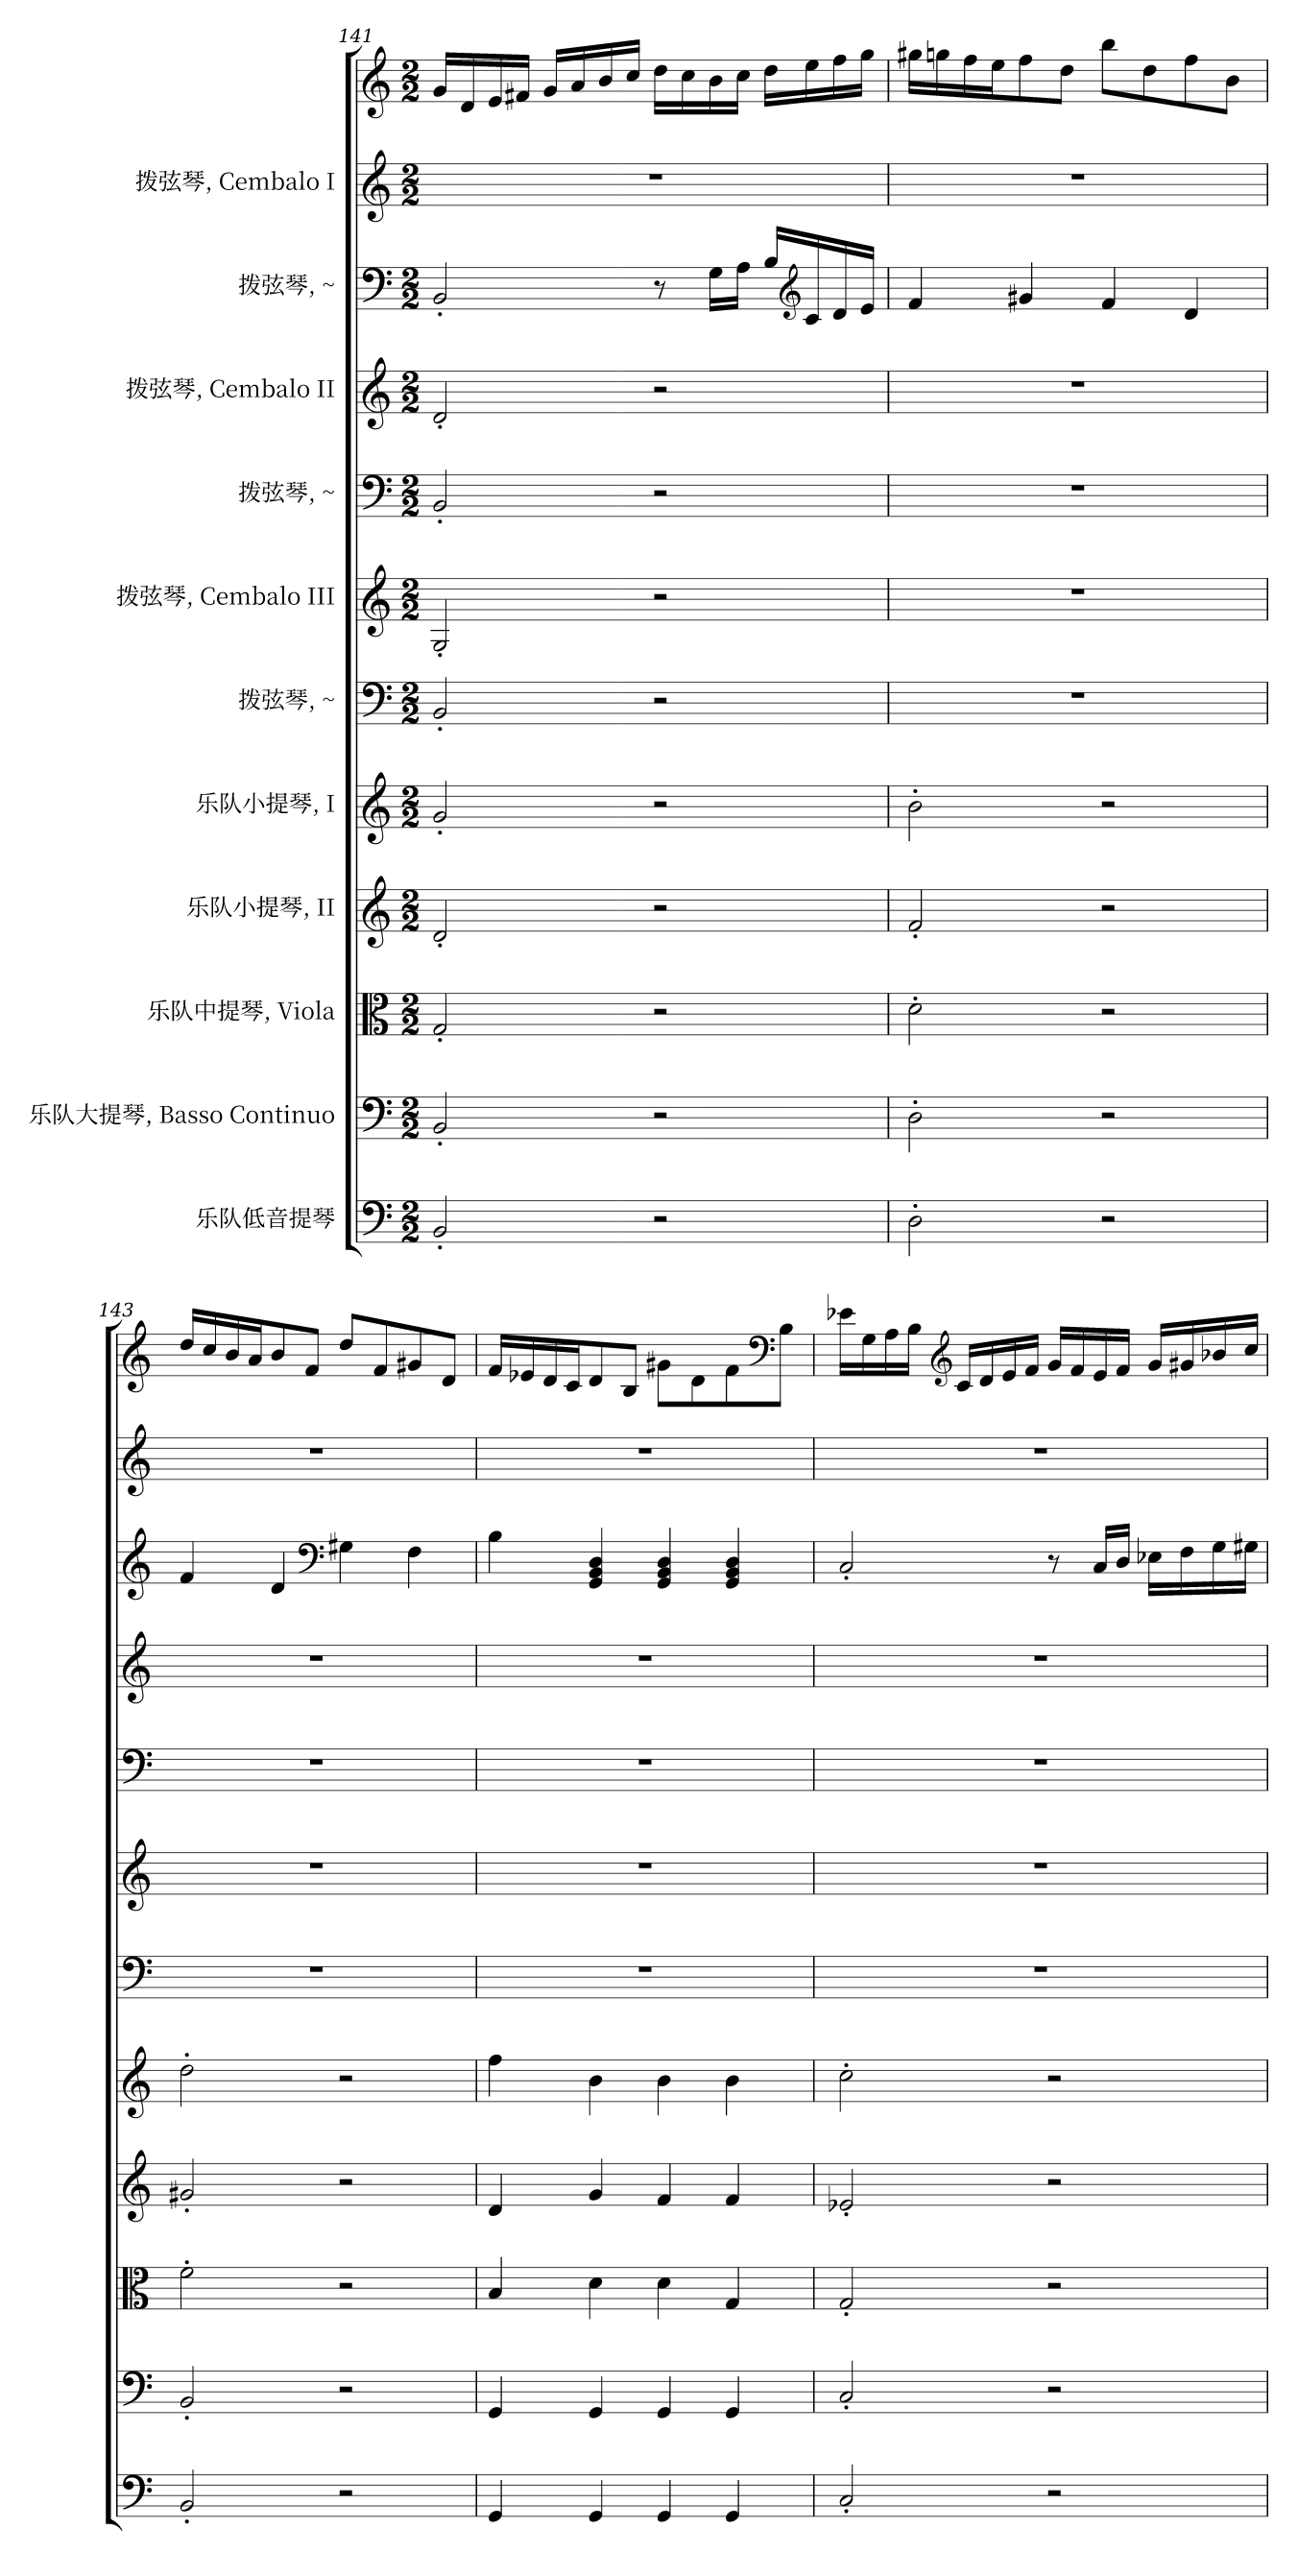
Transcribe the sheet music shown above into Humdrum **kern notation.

**kern	**kern	**kern	**kern	**kern	**kern	**kern	**kern	**kern	**kern	**kern	**kern
*part11	*part10	*part9	*part8	*part7	*part6	*part5	*part4	*part3	*part2	*part1	*part1
*staff12	*staff11	*staff10	*staff9	*staff8	*staff7	*staff6	*staff5	*staff4	*staff3	*staff2	*staff1
*I"乐队低音提琴	*I"乐队大提琴, Basso Continuo	*I"乐队中提琴, Viola	*I"乐队小提琴, II	*I"乐队小提琴, I	*I"拨弦琴, ~	*I"拨弦琴, Cembalo III	*I"拨弦琴, ~	*I"拨弦琴, Cembalo II	*I"拨弦琴, ~	*I"拨弦琴, Cembalo I	*
*clefF4	*clefF4	*clefC3	*clefG2	*clefG2	*clefF4	*clefG2	*clefF4	*clefG2	*clefF4	*clefG2	*clefG2
*ITrd7c12	*	*	*	*	*	*	*	*	*	*	*
*k[]	*k[]	*k[]	*k[]	*k[]	*k[]	*k[]	*k[]	*k[]	*k[]	*k[]	*k[]
*M2/2	*M2/2	*M2/2	*M2/2	*M2/2	*M2/2	*M2/2	*M2/2	*M2/2	*M2/2	*M2/2	*M2/2
=141	=141	=141	=141	=141	=141	=141	=141	=141	=141	=141	=141
2BBB'/	2BB'/	2G'/	2d'/	2g'/	2BB'/	2G'/	2BB'/	2d'/	2BB'/	1r	16g/LL
.	.	.	.	.	.	.	.	.	.	.	16d/
.	.	.	.	.	.	.	.	.	.	.	16e/
.	.	.	.	.	.	.	.	.	.	.	16f#X/JJ
.	.	.	.	.	.	.	.	.	.	.	16g/LL
.	.	.	.	.	.	.	.	.	.	.	16a/
.	.	.	.	.	.	.	.	.	.	.	16b/
.	.	.	.	.	.	.	.	.	.	.	16cc/JJ
2r	2r	2r	2r	2r	2r	2r	2r	2r	8r	.	16dd\LL
.	.	.	.	.	.	.	.	.	.	.	16cc\
.	.	.	.	.	.	.	.	.	16G\LL	.	16b\
.	.	.	.	.	.	.	.	.	16A\JJ	.	16cc\JJ
.	.	.	.	.	.	.	.	.	16B/LL	.	16dd\LL
*	*	*	*	*	*	*	*	*	*clefG2	*	*
.	.	.	.	.	.	.	.	.	16c/	.	16ee\
.	.	.	.	.	.	.	.	.	16d/	.	16ff\
.	.	.	.	.	.	.	.	.	16e/JJ	.	16gg\JJ
=142	=142	=142	=142	=142	=142	=142	=142	=142	=142	=142	=142
2DD'\	2D'\	2d'\	2f'/	2b'\	1r	1r	1r	1r	4f/	1r	16gg#X\LL
.	.	.	.	.	.	.	.	.	.	.	16ggn\
.	.	.	.	.	.	.	.	.	.	.	16ff\
.	.	.	.	.	.	.	.	.	.	.	16ee\J
.	.	.	.	.	.	.	.	.	4g#X/	.	8ff\
.	.	.	.	.	.	.	.	.	.	.	8dd\J
2r	2r	2r	2r	2r	.	.	.	.	4f/	.	8bb\L
.	.	.	.	.	.	.	.	.	.	.	8dd\
.	.	.	.	.	.	.	.	.	4d/	.	8ff\
.	.	.	.	.	.	.	.	.	.	.	8b\J
!!LO:PB:g=z
=143	=143	=143	=143	=143	=143	=143	=143	=143	=143	=143	=143
2BBB'/	2BB'/	2f'\	2g#X'/	2dd'\	1r	1r	1r	1r	4f/	1r	16dd/LL
.	.	.	.	.	.	.	.	.	.	.	16cc/
.	.	.	.	.	.	.	.	.	.	.	16b/
.	.	.	.	.	.	.	.	.	.	.	16a/J
.	.	.	.	.	.	.	.	.	4d/	.	8b/
.	.	.	.	.	.	.	.	.	.	.	8f/J
*	*	*	*	*	*	*	*	*	*clefF4	*	*
2r	2r	2r	2r	2r	.	.	.	.	4G#X\	.	8dd/L
.	.	.	.	.	.	.	.	.	.	.	8f/
.	.	.	.	.	.	.	.	.	4F\	.	8g#X/
.	.	.	.	.	.	.	.	.	.	.	8d/J
=144	=144	=144	=144	=144	=144	=144	=144	=144	=144	=144	=144
4GGG/	4GG/	4B/	4d/	4ff\	1r	1r	1r	1r	4B\	1r	16f/LL
.	.	.	.	.	.	.	.	.	.	.	16e-X/
.	.	.	.	.	.	.	.	.	.	.	16d/
.	.	.	.	.	.	.	.	.	.	.	16c/J
4GGG/	4GG/	4d\	4g/	4b\	.	.	.	.	4GG/ 4BB/ 4D/	.	8d/
.	.	.	.	.	.	.	.	.	.	.	8B/J
4GGG/	4GG/	4d\	4f/	4b\	.	.	.	.	4GG/ 4BB/ 4D/	.	8g#X\L
.	.	.	.	.	.	.	.	.	.	.	8d\
4GGG/	4GG/	4G/	4f/	4b\	.	.	.	.	4GG/ 4BB/ 4D/	.	8f\
*	*	*	*	*	*	*	*	*	*	*	*clefF4
.	.	.	.	.	.	.	.	.	.	.	8B\J
!!LO:PB:g=z
=145	=145	=145	=145	=145	=145	=145	=145	=145	=145	=145	=145
2CC'/	2C'/	2G'/	2e-X'/	2cc'\	1r	1r	1r	1r	2C'/	1r	16e-X\LL
.	.	.	.	.	.	.	.	.	.	.	16G\
.	.	.	.	.	.	.	.	.	.	.	16A\
.	.	.	.	.	.	.	.	.	.	.	16B\JJ
*	*	*	*	*	*	*	*	*	*	*	*clefG2
.	.	.	.	.	.	.	.	.	.	.	16c/LL
.	.	.	.	.	.	.	.	.	.	.	16d/
.	.	.	.	.	.	.	.	.	.	.	16e-/
.	.	.	.	.	.	.	.	.	.	.	16f/JJ
2r	2r	2r	2r	2r	.	.	.	.	8r	.	16g/LL
.	.	.	.	.	.	.	.	.	.	.	16f/
.	.	.	.	.	.	.	.	.	16C/LL	.	16e-/
.	.	.	.	.	.	.	.	.	16D/JJ	.	16f/JJ
.	.	.	.	.	.	.	.	.	16E-X\LL	.	16g/LL
.	.	.	.	.	.	.	.	.	16F\	.	16g#X/
.	.	.	.	.	.	.	.	.	16G\	.	16b-X/
.	.	.	.	.	.	.	.	.	16G#X\JJ	.	16cc/JJ
=	=	=	=	=	=	=	=	=	=	=	=
*-	*-	*-	*-	*-	*-	*-	*-	*-	*-	*-	*-
